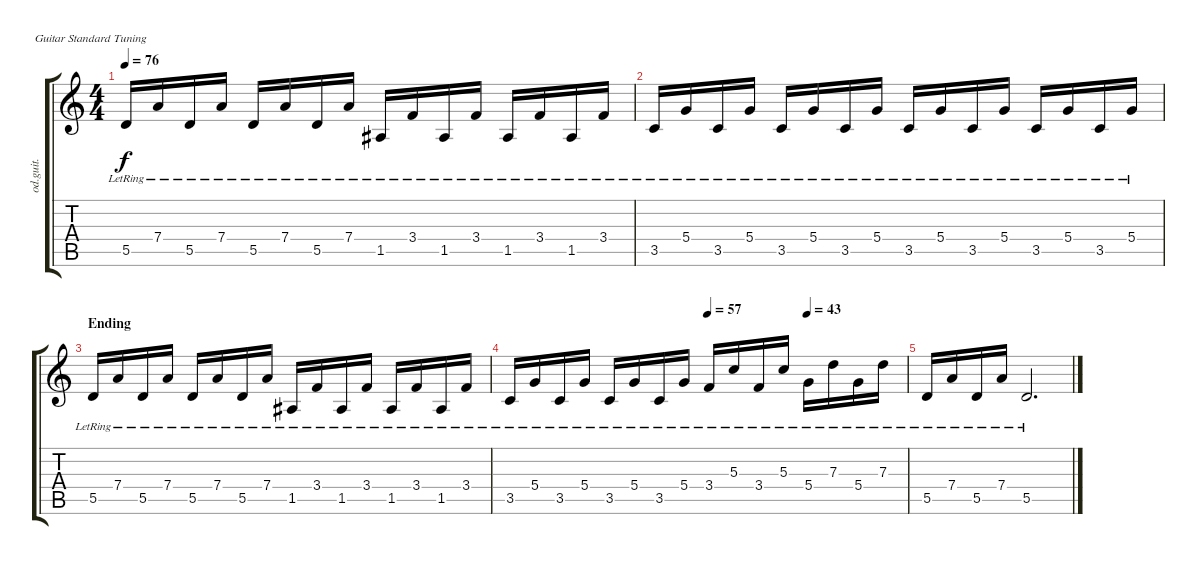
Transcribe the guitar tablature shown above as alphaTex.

\defaultSystemsLayout 4
\bracketExtendMode groupsimilarinstruments
\otherSystemsTrackNameOrientation horizontal
\track ("Dave Murray" "od.guit.") {instrument overdrivenguitar}
\staff {score tabs}
\tuning (E4 B3 G3 D3 A2 E2)
\ts (4 4)
\tempo 76
\clef g2
\ks c
5.5{lr}.16{dy f} 7.4{lr}.16 5.5{lr}.16 7.4{lr}.16 5.5{lr}.16 7.4{lr}.16 5.5{lr}.16 7.4{lr}.16 1.5{lr acc #}.16 3.4{lr}.16 1.5{lr acc #}.16 3.4{lr}.16 1.5{lr acc #}.16 3.4{lr}.16 1.5{lr acc #}.16 3.4{lr}.16 |
3.5{lr}.16 5.4{lr}.16 3.5{lr}.16 5.4{lr}.16 3.5{lr}.16 5.4{lr}.16 3.5{lr}.16 5.4{lr}.16 3.5{lr}.16 5.4{lr}.16 3.5{lr}.16 5.4{lr}.16 3.5{lr}.16 5.4{lr}.16 3.5{lr}.16 5.4{lr}.16 |
\section ("" "Ending")
5.5{lr}.16 7.4{lr}.16 5.5{lr}.16 7.4{lr}.16 5.5{lr}.16 7.4{lr}.16 5.5{lr}.16 7.4{lr}.16 1.5{lr acc #}.16 3.4{lr}.16 1.5{lr acc #}.16 3.4{lr}.16 1.5{lr acc #}.16 3.4{lr}.16 1.5{lr acc #}.16 3.4{lr}.16 |
\tempo (57 0.5)
\tempo (43 0.75)
3.5{lr}.16 5.4{lr}.16 3.5{lr}.16 5.4{lr}.16 3.5{lr}.16 5.4{lr}.16 3.5{lr}.16 5.4{lr}.16 3.4{lr}.16 5.3{lr}.16 3.4{lr}.16 5.3{lr}.16 5.4{lr}.16 7.3{lr}.16 5.4{lr}.16 7.3{lr}.16 |
5.5{lr}.16 7.4{lr}.16 5.5{lr}.16 7.4{lr}.16 5.5{lr}.2{d}
